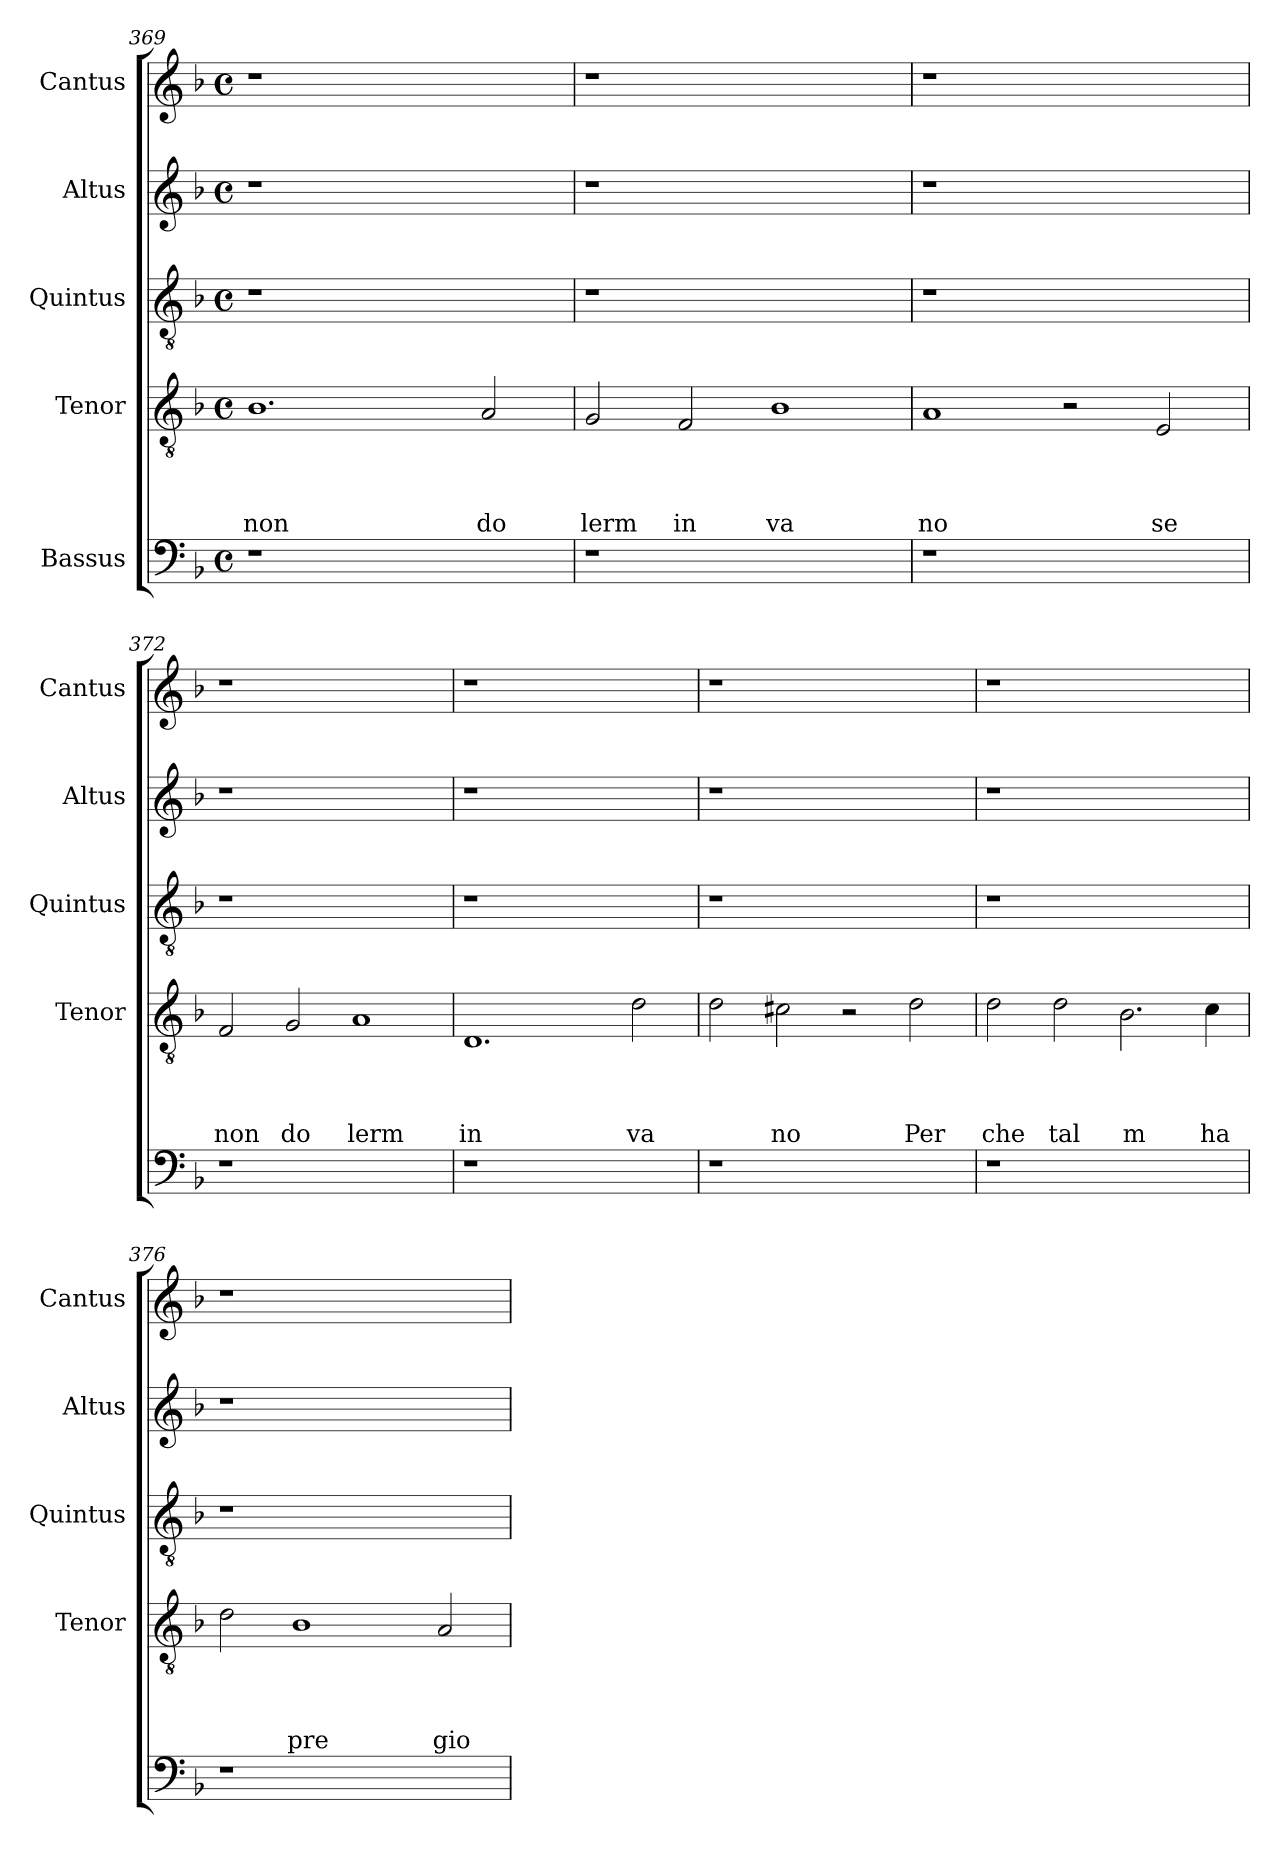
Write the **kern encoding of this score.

**kern	**kern	**text	**text	**text	**text	**kern	**kern	**kern
*part5	*part4	*part4	*part4	*part4	*part4	*part3	*part2	*part1
*staff5	*staff4	*staff4	*staff4	*staff4	*staff4	*staff3	*staff2	*staff1
*I"Bassus	*I"Tenor	*	*	*	*	*I"Quintus	*I"Altus	*I"Cantus
*	*I'Tenor	*	*	*	*	*I'Quintus	*I'Altus	*I'Cantus
*clefF4	*clefGv2	*	*	*	*	*clefGv2	*clefG2	*clefG2
*k[b-]	*k[b-]	*	*	*	*	*k[b-]	*k[b-]	*k[b-]
*F:	*F:	*	*	*	*	*F:	*F:	*F:
*M4/4	*M4/4	*	*	*	*	*M4/4	*M4/4	*M4/4
*met(c)	*met(c)	*	*	*	*	*met(c)	*met(c)	*met(c)
=369	=369	=369	=369	=369	=369	=369	=369	=369
!	!	!	!	!	!LO:LY:b	!	!	!
1r	1.B-	.	.	.	non	1r	1r	1r
1ryy	.	.	.	.	.	1ryy	1ryy	1ryy
!	!	!	!	!	!LO:LY:b	!	!	!
.	2A/	.	.	.	do	.	.	.
=370	=370	=370	=370	=370	=370	=370	=370	=370
!	!	!	!	!	!LO:LY:b	!	!	!
1r	2G/	.	.	.	lerm	1r	1r	1r
!	!	!	!	!	!LO:LY:b	!	!	!
.	2F/	.	.	.	in	.	.	.
!	!	!	!	!	!LO:LY:b	!	!	!
1ryy	1B-	.	.	.	va	1ryy	1ryy	1ryy
=371	=371	=371	=371	=371	=371	=371	=371	=371
!	!	!	!	!	!LO:LY:b	!	!	!
1r	1A	.	.	.	no	1r	1r	1r
1ryy	2r	.	.	.	.	1ryy	1ryy	1ryy
!	!	!	!	!	!LO:LY:b	!	!	!
.	2E/	.	.	.	se	.	.	.
=372	=372	=372	=372	=372	=372	=372	=372	=372
!	!	!	!	!	!LO:LY:b	!	!	!
1r	2F/	.	.	.	non	1r	1r	1r
!	!	!	!	!	!LO:LY:b	!	!	!
.	2G/	.	.	.	do	.	.	.
!	!	!	!	!	!LO:LY:b	!	!	!
1ryy	1A	.	.	.	lerm	1ryy	1ryy	1ryy
=373	=373	=373	=373	=373	=373	=373	=373	=373
!	!	!	!	!	!LO:LY:b	!	!	!
1r	1.D	.	.	.	in	1r	1r	1r
1ryy	.	.	.	.	.	1ryy	1ryy	1ryy
!	!	!	!	!	!LO:LY:b	!	!	!
.	2d\	.	.	.	va	.	.	.
!!LO:LB:g=z
=374	=374	=374	=374	=374	=374	=374	=374	=374
1r	2d\	.	.	.	.	1r	1r	1r
!	!	!	!	!	!LO:LY:b	!	!	!
.	2c#X\	.	.	.	no	.	.	.
1ryy	2r	.	.	.	.	1ryy	1ryy	1ryy
!	!	!	!	!	!LO:LY:b	!	!	!
.	2d\	.	.	.	Per	.	.	.
=375	=375	=375	=375	=375	=375	=375	=375	=375
!	!	!	!	!	!LO:LY:b	!	!	!
1r	2d\	.	.	.	che	1r	1r	1r
!	!	!	!	!	!LO:LY:b	!	!	!
.	2d\	.	.	.	tal	.	.	.
!	!	!	!	!	!LO:LY:b	!	!	!
1ryy	2.B-\	.	.	.	m	1ryy	1ryy	1ryy
!	!	!	!	!	!LO:LY:b:rj	!	!	!
.	4c\	.	.	.	ha	.	.	.
=376	=376	=376	=376	=376	=376	=376	=376	=376
1r	2d\	.	.	.	.	1r	1r	1r
!	!	!	!	!	!LO:LY:b	!	!	!
.	1B-	.	.	.	pre	.	.	.
1ryy	.	.	.	.	.	1ryy	1ryy	1ryy
!	!	!	!	!	!LO:LY:b	!	!	!
.	2A/	.	.	.	gio	.	.	.
=	=	=	=	=	=	=	=	=
*-	*-	*-	*-	*-	*-	*-	*-	*-
